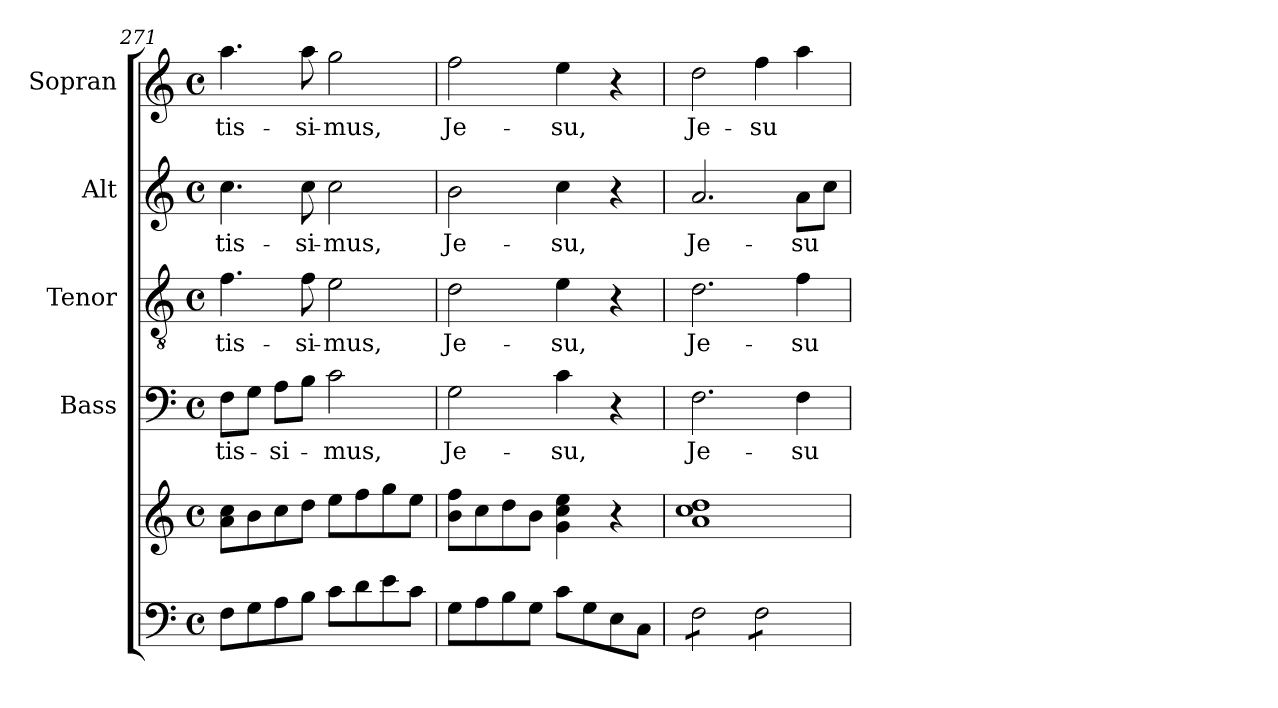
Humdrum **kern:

**kern	**kern	**kern	**text	**kern	**text	**kern	**text	**kern	**text
*part5	*part5	*part4	*part4	*part3	*part3	*part2	*part2	*part1	*part1
*staff6	*staff5	*staff4	*staff4	*staff3	*staff3	*staff2	*staff2	*staff1	*staff1
*	*	*I"Bass	*	*I"Tenor	*	*I"Alt	*	*I"Sopran	*
*	*	*I'B.	*	*I'T.	*	*I'A.	*	*I'S.	*
!!LO:LB:g=z
*clefF4	*clefG2	*clefF4	*	*clefGv2	*	*clefG2	*	*clefG2	*
*k[]	*k[]	*k[]	*	*k[]	*	*k[]	*	*k[]	*
*C:	*C:	*C:	*	*C:	*	*C:	*	*C:	*
*M4/4	*M4/4	*M4/4	*	*M4/4	*	*M4/4	*	*M4/4	*
*met(c)	*met(c)	*met(c)	*	*met(c)	*	*met(c)	*	*met(c)	*
=271	=271	=271	=271	=271	=271	=271	=271	=271	=271
!	!	!	!LO:LY:b	!	!LO:LY:b	!	!LO:LY:b	!	!LO:LY:b
8F\L	8a\ 8cc\L	8F\L	-tis-	4.f\	-tis-	4.cc\	-tis-	4.aa\	-tis-
8G\	8b\	8G\J	.	.	.	.	.	.	.
!	!	!	!LO:LY:b	!	!	!	!	!	!
8A\	8cc\	8A\L	-si-	.	.	.	.	.	.
!	!	!	!	!	!LO:LY:b	!	!LO:LY:b	!	!LO:LY:b
8B\J	8dd\J	8B\J	.	8f\	-si-	8cc\	-si-	8aa\	-si-
!	!	!	!LO:LY:b	!	!LO:LY:b	!	!LO:LY:b	!	!LO:LY:b
8c\L	8ee\L	2c\	-mus,	2e\	-mus,	2cc\	-mus,	2gg\	-mus,
8d\	8ff\	.	.	.	.	.	.	.	.
8e\	8gg\	.	.	.	.	.	.	.	.
8c\J	8ee\J	.	.	.	.	.	.	.	.
=272	=272	=272	=272	=272	=272	=272	=272	=272	=272
!	!	!	!LO:LY:b	!	!LO:LY:b	!	!LO:LY:b	!	!LO:LY:b
8G\L	8b\ 8ff\L	2G\	Je-	2d\	Je-	2b\	Je-	2ff\	Je-
8A\	8cc\	.	.	.	.	.	.	.	.
8B\	8dd\	.	.	.	.	.	.	.	.
8G\J	8b\J	.	.	.	.	.	.	.	.
!	!	!	!LO:LY:b	!	!LO:LY:b	!	!LO:LY:b	!	!LO:LY:b
8c\L	4g\ 4cc\ 4ee\	4c\	-su,	4e\	-su,	4cc\	-su,	4ee\	-su,
8G\	.	.	.	.	.	.	.	.	.
8E\	4r	4r	.	4r	.	4r	.	4r	.
8C\J	.	.	.	.	.	.	.	.	.
=273	=273	=273	=273	=273	=273	=273	=273	=273	=273
!	!	!	!LO:LY:b	!	!LO:LY:b	!	!LO:LY:b	!	!LO:LY:b
*tremolo	*	*	*	*	*	*	*	*	*
8F\L	1a 1cc 1dd	2.F\	Je-	2.d\	Je-	2.a/	Je-	2dd\	Je-
8F\	.	.	.	.	.	.	.	.	.
8F\	.	.	.	.	.	.	.	.	.
8F\J	.	.	.	.	.	.	.	.	.
!	!	!	!	!	!	!	!	!	!LO:LY:b
8F\L	.	.	.	.	.	.	.	4ff\	-su
8F\	.	.	.	.	.	.	.	.	.
!	!	!	!LO:LY:b	!	!LO:LY:b	!	!LO:LY:b	!	!
8F\	.	4F\	-su	4f\	-su	8a\L	-su	4aa\	.
8F\J	.	.	.	.	.	8cc\J	.	.	.
*Xtremolo	*	*	*	*	*	*	*	*	*
=	=	=	=	=	=	=	=	=	=
*-	*-	*-	*-	*-	*-	*-	*-	*-	*-
